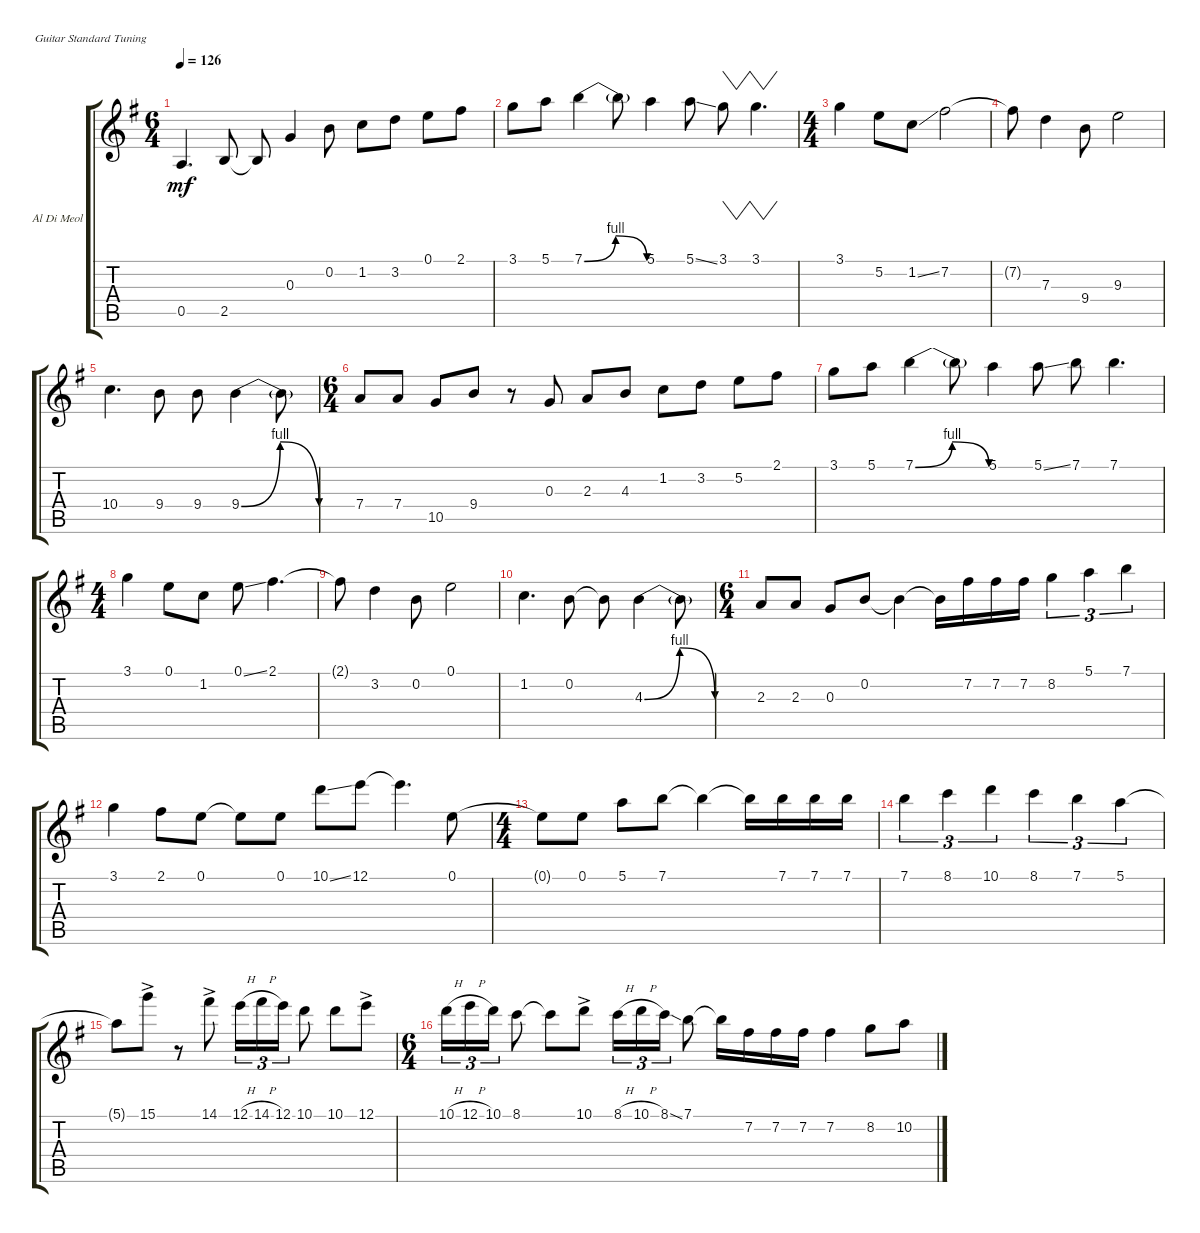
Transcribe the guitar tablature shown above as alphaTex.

\bracketExtendMode groupsimilarinstruments
\firstSystemTrackNameOrientation horizontal
\otherSystemsTrackNameOrientation horizontal
\track ("Al Di Meola" "Al Di Meol") {instrument acousticguitarsteel}
\staff {score tabs}
\tuning (E4 B3 G3 D3 A2 E2)
\ts (6 4)
\tempo 126
\clef g2
\ks g
0.5.4{d dy mf} 2.5.8 2.5{t}.8 0.3.4 0.2.8 1.2.8 3.2.8 0.1.8 2.1.8 |
3.1.8 5.1.8 7.1{be (bendrelease 0 0 10.2 4 20.4 4 30 0)}.4 7.1{t}.8 5.1.4 5.1{ss}.8 3.1.8{vw} 3.1.4{vw d} |
\ts (4 4)
3.1.4 5.2.8 1.2{ss}.8 7.2.2 |
7.2{t}.8 7.3.4 9.4.8 9.3.2 |
10.4.4{d} 9.4.8 9.4.8 9.4{be (bendrelease 0 0 10.2 4 20.4 4 30 0)}.4 9.4{t}.8 |
\ts (6 4)
7.4.8 7.4.8 10.5.8 9.4.8 r.8 0.3.8 2.3.8 4.3.8 1.2.8 3.2.8 5.2.8 2.1.8 |
3.1.8 5.1.8 7.1{be (bendrelease 0 0 10.2 4 20.4 4 30 0)}.4 7.1{t}.8 5.1.4 5.1{ss}.8 7.1.8 7.1.4{d} |
\ts (4 4)
3.1.4 0.1.8 1.2.8 0.1{ss}.8 2.1.4{d} |
2.1{t}.8 3.2.4 0.2.8 0.1.2 |
1.2.4{d} 0.2.8 0.2{t}.8 4.3{be (bendrelease 0 0 10.2 4 20.4 4 30 0)}.4 4.3{t}.8 |
\ts (6 4)
2.3.8 2.3.8 0.3.8 0.2.8 0.2{t}.4 0.2{t}.16 7.2.16 7.2.16 7.2.16 8.2.4{tu (3 2)} 5.1.4{tu (3 2)} 7.1.4{tu (3 2)} |
3.1.4 2.1.8 0.1.8 0.1{t}.8 0.1.8 10.1{ss}.8 12.1.8 12.1{t}.4{d} 0.1.8 |
\ts (4 4)
0.1{t}.8 0.1.8 5.1.8 7.1.8 7.1{t}.4 7.1{t}.16 7.1.16 7.1.16 7.1.16 |
7.1.4{tu (3 2)} 8.1.4{tu (3 2)} 10.1.4{tu (3 2)} 8.1.4{tu (3 2)} 7.1.4{tu (3 2)} 5.1.4{tu (3 2)} |
5.1{t}.8 15.1{ac}.8 r.8 14.1{ac}.8 12.1{h}.16{tu (3 2)} 14.1{h}.16{tu (3 2)} 12.1.16{tu (3 2)} 10.1.8 10.1.8 12.1{ac}.8 |
\ts (6 4)
10.1{h}.16{tu (3 2)} 12.1{h}.16{tu (3 2)} 10.1.16{tu (3 2)} 8.1.8 8.1{t}.8 10.1{ac}.8 8.1{h}.16{tu (3 2)} 10.1{h}.16{tu (3 2)} 8.1{ss}.16{tu (3 2)} 7.1.8 7.1{t}.16 7.2.16 7.2.16 7.2.16 7.2.4 8.2.8 10.2.8
